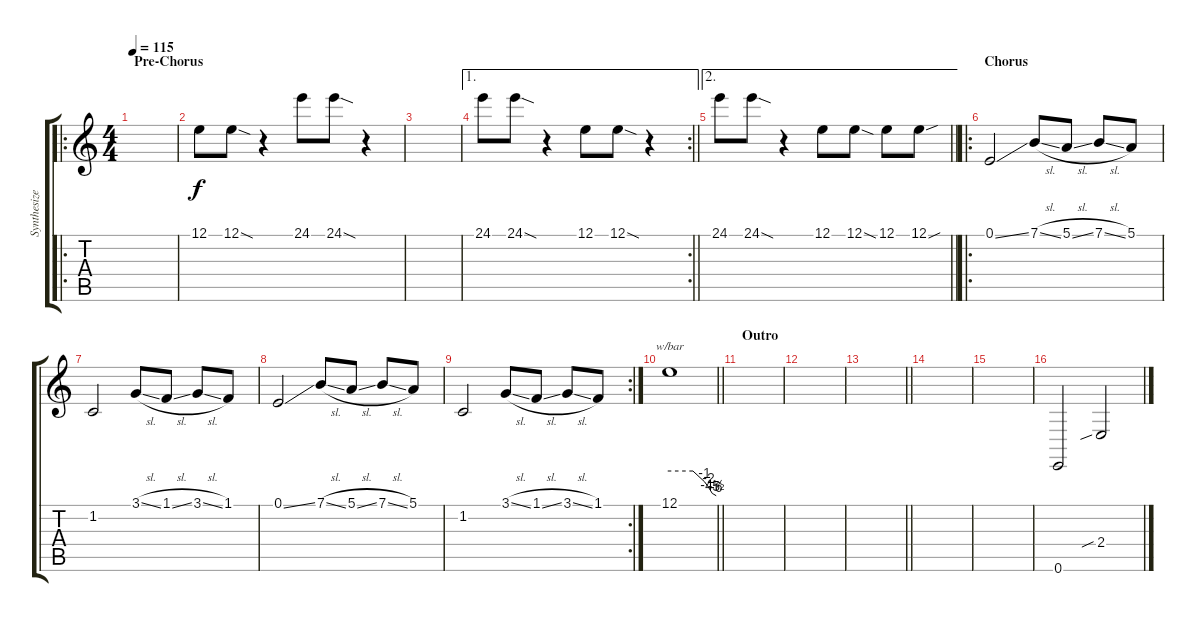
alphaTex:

\track ("Synthesizer 3" "Synthesize") {instrument lead2sawtooth}
\staff {score tabs}
\tuning (E4 B3 G3 D3 A2 E2) {hide}
\ro
\ts (4 4)
\section ("" "Pre-Chorus")
\tempo 115
\clef g2
\ks c
|
12.1.8{instrument lead8bassandlead} 12.1{sod}.8 r.4 24.1.8 24.1{sod}.8 r.4 |
|
\ae 1
\rc 2
\barLineRight lightlight
24.1.8 24.1{sod}.8 r.4 12.1.8 12.1{sod}.8 r.4 |
\ae 2
\barLineRight lightlight
24.1.8 24.1{sod}.8 r.4 12.1.8 12.1{sod}.8 12.1.8 12.1{sou}.8 |
\ro
\section ("" "Chorus")
0.1{ss}.2{instrument lead2sawtooth} 7.1{sl}.8 5.1{sl}.8 7.1{sl}.8 5.1.8 |
1.2.2 3.1{sl}.8 1.1{sl}.8 3.1{sl}.8 1.1.8 |
0.1{ss}.2 7.1{sl}.8 5.1{sl}.8 7.1{sl}.8 5.1.8 |
\rc 2
1.2.2 3.1{sl}.8 1.1{sl}.8 3.1{sl}.8 1.1.8 |
\barLineRight lightlight
12.1.1{tbe (custom default 0 0 30 0 45 -4 50 -8 55 -18 57 -20 60 -24)} |
\section ("" "Outro")
|
|
\barLineRight lightlight
|
|
|
0.6.2{instrument lead3calliope} 2.4{sib}.2
